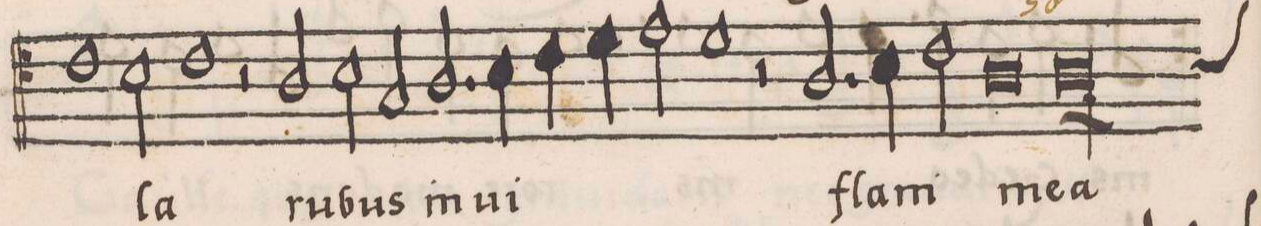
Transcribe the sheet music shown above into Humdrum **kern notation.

**kern	**text
*I"ALTVS	*
*clefC4	*
*k[]	*
*met(C)	*
*M2/1	*
1c\	.
=62-	=62-
2B\	-la
1c	.
=63-	=63-
2r	.
2A/	ru-
2B\	-bus
2G/	in
=64-	=64-
2.A/	ui
4B\	.
4c\	.
4d\	.
2e\	.
=65-	=65-
1d	.
2r	.
2.A/	flam-
=66-	=66-
4B\	.
2c\	.
0A	-me-
=67-	=67-
1Al\	-a
*custos:B	*
=68-	=68-
*-	*-
